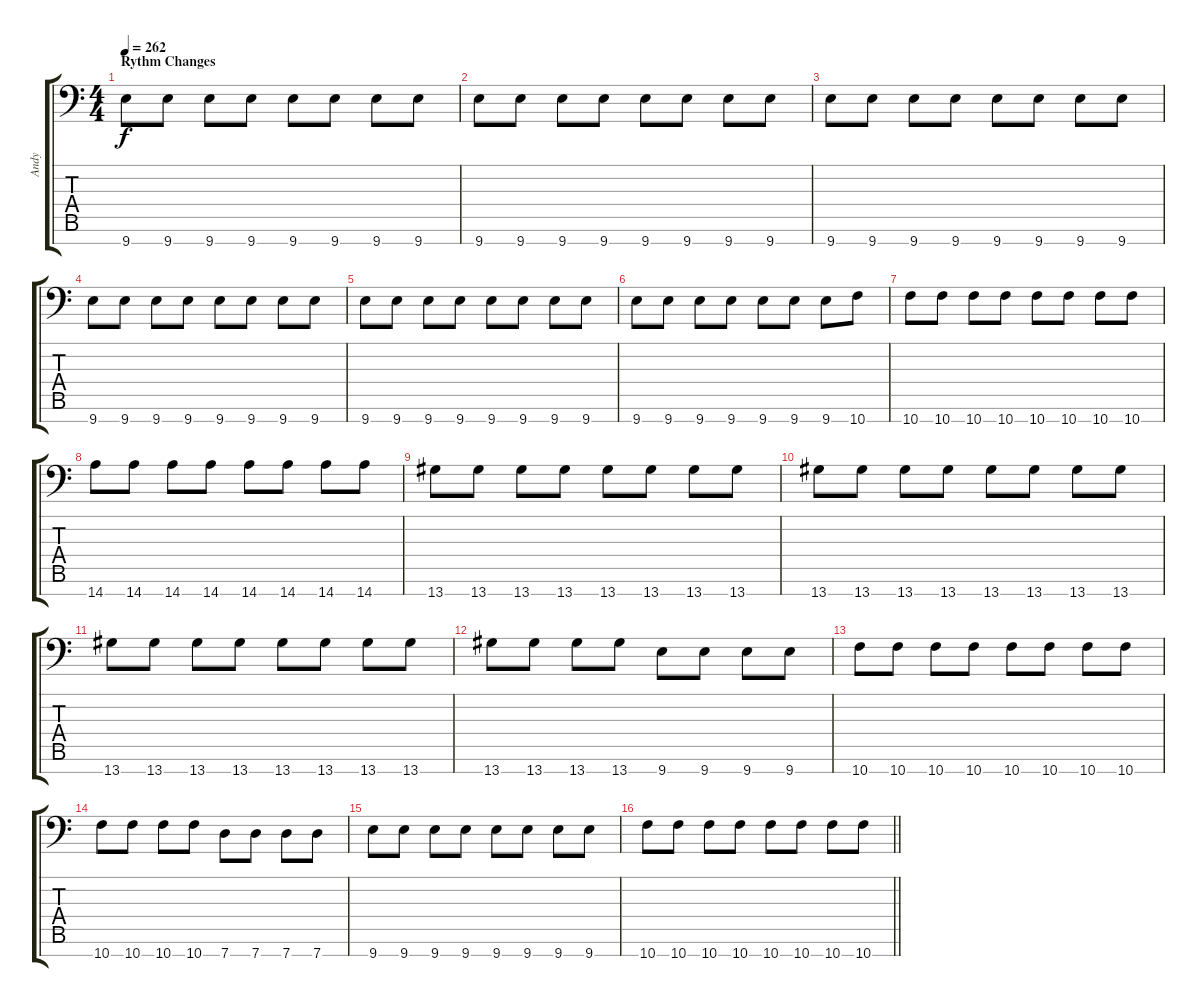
\track ("Andy" "Andy") {instrument distortionguitar}
\staff {score tabs}
\tuning (D4 A3 F3 C3 G2 D2 G1) {hide}
\ts (4 4)
\section ("" "Rythm Changes")
\tempo 262
\clef f4
\ks c
9.7.8{dy f} 9.7.8 9.7.8 9.7.8 9.7.8 9.7.8 9.7.8 9.7.8 |
9.7.8 9.7.8 9.7.8 9.7.8 9.7.8 9.7.8 9.7.8 9.7.8 |
9.7.8 9.7.8 9.7.8 9.7.8 9.7.8 9.7.8 9.7.8 9.7.8 |
9.7.8 9.7.8 9.7.8 9.7.8 9.7.8 9.7.8 9.7.8 9.7.8 |
9.7.8 9.7.8 9.7.8 9.7.8 9.7.8 9.7.8 9.7.8 9.7.8 |
9.7.8 9.7.8 9.7.8 9.7.8 9.7.8 9.7.8 9.7.8 10.7.8 |
10.7.8 10.7.8 10.7.8 10.7.8 10.7.8 10.7.8 10.7.8 10.7.8 |
14.7.8 14.7.8 14.7.8 14.7.8 14.7.8 14.7.8 14.7.8 14.7.8 |
13.7.8 13.7.8 13.7.8 13.7.8 13.7.8 13.7.8 13.7.8 13.7.8 |
13.7.8 13.7.8 13.7.8 13.7.8 13.7.8 13.7.8 13.7.8 13.7.8 |
13.7.8 13.7.8 13.7.8 13.7.8 13.7.8 13.7.8 13.7.8 13.7.8 |
13.7.8 13.7.8 13.7.8 13.7.8 9.7.8 9.7.8 9.7.8 9.7.8 |
10.7.8 10.7.8 10.7.8 10.7.8 10.7.8 10.7.8 10.7.8 10.7.8 |
10.7.8 10.7.8 10.7.8 10.7.8 7.7.8 7.7.8 7.7.8 7.7.8 |
9.7.8 9.7.8 9.7.8 9.7.8 9.7.8 9.7.8 9.7.8 9.7.8 |
\barLineRight lightlight
10.7.8 10.7.8 10.7.8 10.7.8 10.7.8 10.7.8 10.7.8 10.7.8
